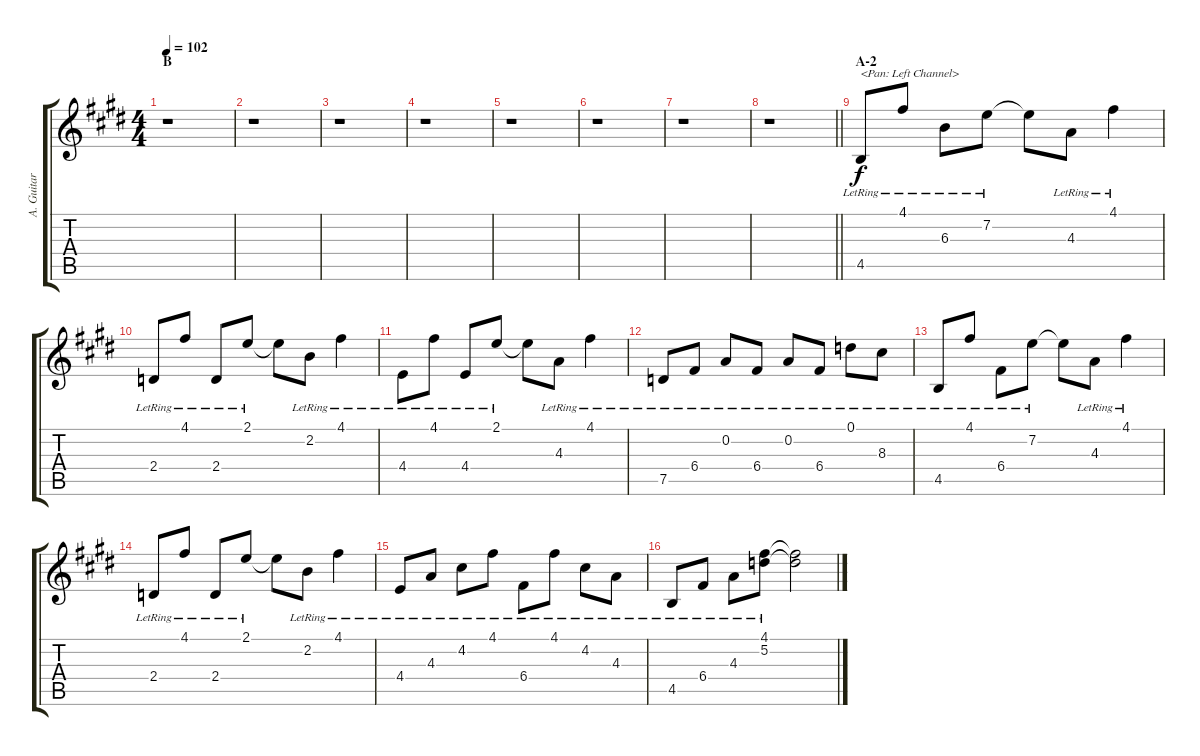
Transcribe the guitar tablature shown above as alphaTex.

\track ("A. Guitar" "A. Guitar") {instrument acousticguitarsteel}
\staff {score tabs}
\tuning (D4 A3 F3 C3 G2 D2) {hide}
\ts (4 4)
\section ("" "B")
\tempo 102
\clef g2
\ks e
r.1{dy f} |
r.1 |
r.1 |
r.1 |
r.1 |
r.1 |
r.1 |
\barLineRight lightlight
r.1 |
\section ("" "A-2")
4.5{lr}.8{txt "<Pan: Left Channel>" balance 1} 4.1{lr}.8 6.3{lr}.8 7.2{lr}.8 7.2{t}.8 4.3{lr}.8 4.1{lr}.4 |
2.4{lr}.8 4.1{lr}.8 2.4{lr}.8 2.1{lr}.8 2.1{t}.8 2.2{lr}.8 4.1{lr}.4 |
4.4{lr}.8 4.1{lr}.8 4.4{lr}.8 2.1{lr}.8 2.1{t}.8 4.3{lr}.8 4.1{lr}.4 |
7.5{lr}.8 6.4{lr}.8 0.2{lr}.8 6.4{lr}.8 0.2{lr}.8 6.4{lr}.8 0.1{lr}.8 8.3{lr}.8 |
4.5{lr}.8 4.1{lr}.8 6.4{lr}.8 7.2{lr}.8 7.2{t}.8 4.3{lr}.8 4.1{lr}.4 |
2.4{lr}.8 4.1{lr}.8 2.4{lr}.8 2.1{lr}.8 2.1{t}.8 2.2{lr}.8 4.1{lr}.4 |
4.4{lr}.8 4.3{lr}.8 4.2{lr}.8 4.1{lr}.8 6.4{lr}.8 4.1{lr}.8 4.2{lr}.8 4.3{lr}.8 |
4.5{lr}.8 6.4{lr}.8 4.3{lr}.8 (4.1{lr} 5.2{lr}).8 (4.1{t} 5.2{t}).2
